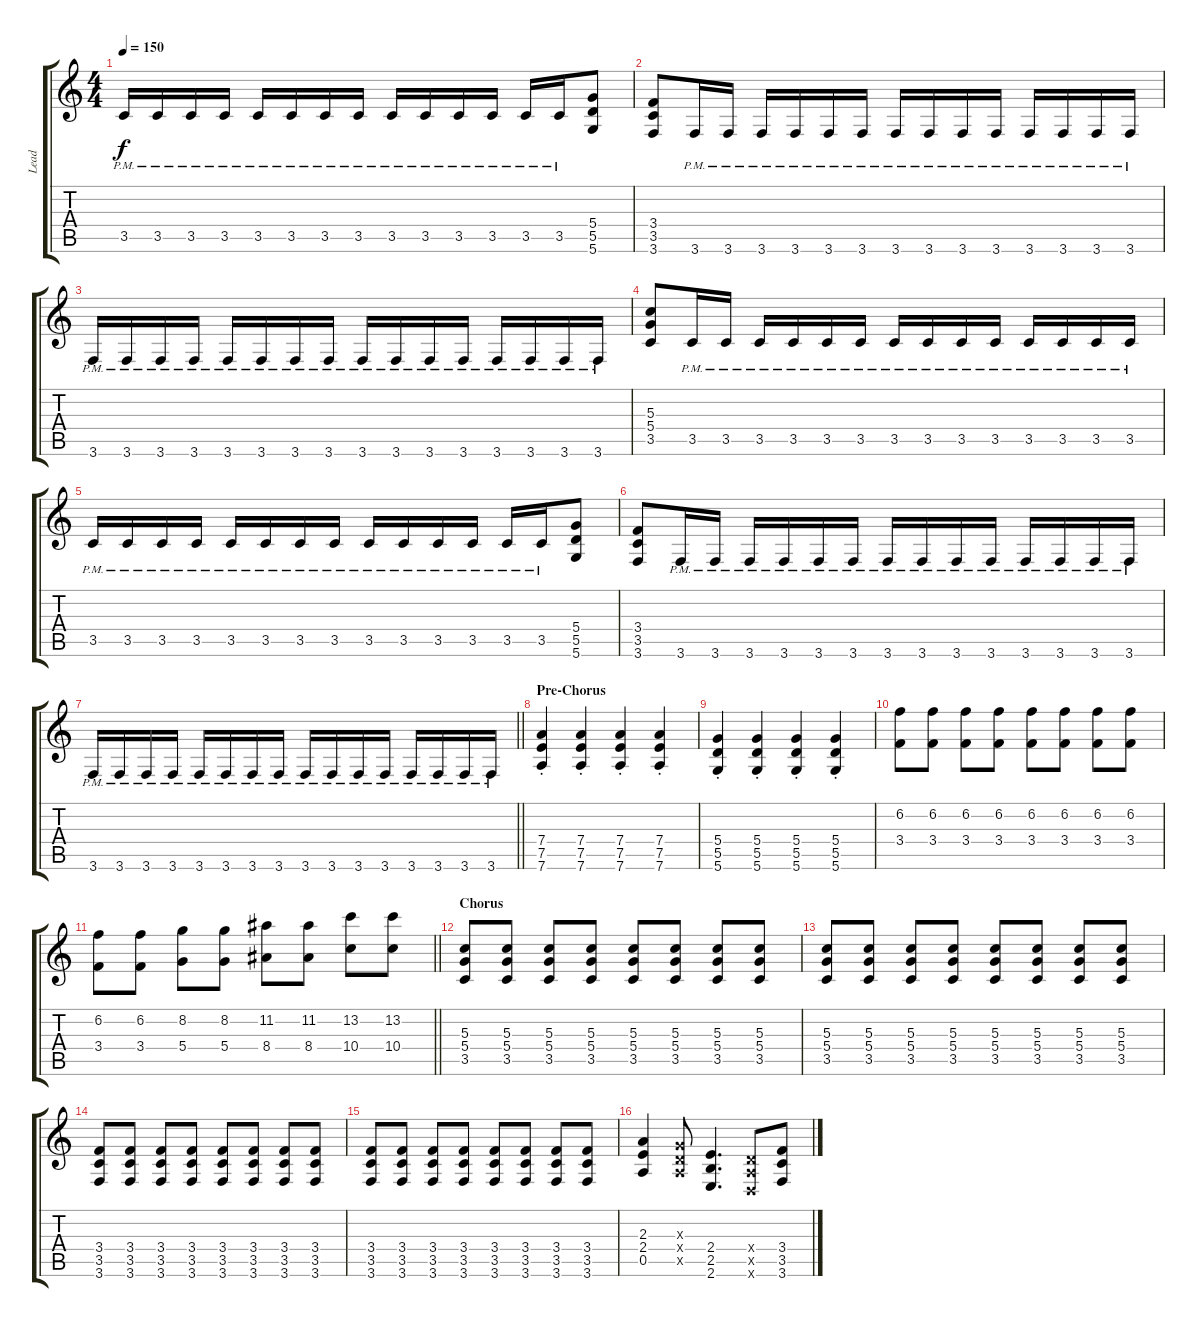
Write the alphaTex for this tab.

\track ("Lead" "Lead") {instrument distortionguitar}
\staff {score tabs}
\tuning (E4 B3 G3 D3 A2 D2) {hide}
\ts (4 4)
\tempo 150
\clef g2
\ks c
3.5{pm}.16{dy f} 3.5{pm}.16 3.5{pm}.16 3.5{pm}.16 3.5{pm}.16 3.5{pm}.16 3.5{pm}.16 3.5{pm}.16 3.5{pm}.16 3.5{pm}.16 3.5{pm}.16 3.5{pm}.16 3.5{pm}.16 3.5{pm}.16 (5.4 5.5 5.6).8 |
(3.4 3.5 3.6).8 3.6{pm}.16 3.6{pm}.16 3.6{pm}.16 3.6{pm}.16 3.6{pm}.16 3.6{pm}.16 3.6{pm}.16 3.6{pm}.16 3.6{pm}.16 3.6{pm}.16 3.6{pm}.16 3.6{pm}.16 3.6{pm}.16 3.6{pm}.16 |
3.6{pm}.16 3.6{pm}.16 3.6{pm}.16 3.6{pm}.16 3.6{pm}.16 3.6{pm}.16 3.6{pm}.16 3.6{pm}.16 3.6{pm}.16 3.6{pm}.16 3.6{pm}.16 3.6{pm}.16 3.6{pm}.16 3.6{pm}.16 3.6{pm}.16 3.6{pm}.16 |
(5.3 5.4 3.5).8 3.5{pm}.16 3.5{pm}.16 3.5{pm}.16 3.5{pm}.16 3.5{pm}.16 3.5{pm}.16 3.5{pm}.16 3.5{pm}.16 3.5{pm}.16 3.5{pm}.16 3.5{pm}.16 3.5{pm}.16 3.5{pm}.16 3.5{pm}.16 |
3.5{pm}.16 3.5{pm}.16 3.5{pm}.16 3.5{pm}.16 3.5{pm}.16 3.5{pm}.16 3.5{pm}.16 3.5{pm}.16 3.5{pm}.16 3.5{pm}.16 3.5{pm}.16 3.5{pm}.16 3.5{pm}.16 3.5{pm}.16 (5.4 5.5 5.6).8 |
(3.4 3.5 3.6).8 3.6{pm}.16 3.6{pm}.16 3.6{pm}.16 3.6{pm}.16 3.6{pm}.16 3.6{pm}.16 3.6{pm}.16 3.6{pm}.16 3.6{pm}.16 3.6{pm}.16 3.6{pm}.16 3.6{pm}.16 3.6{pm}.16 3.6{pm}.16 |
\barLineRight lightlight
3.6{pm}.16 3.6{pm}.16 3.6{pm}.16 3.6{pm}.16 3.6{pm}.16 3.6{pm}.16 3.6{pm}.16 3.6{pm}.16 3.6{pm}.16 3.6{pm}.16 3.6{pm}.16 3.6{pm}.16 3.6{pm}.16 3.6{pm}.16 3.6{pm}.16 3.6{pm}.16 |
\section ("" "Pre-Chorus")
(7.4{st} 7.5{st} 7.6{st}).4 (7.4{st} 7.5{st} 7.6{st}).4 (7.4{st} 7.5{st} 7.6{st}).4 (7.4{st} 7.5{st} 7.6{st}).4 |
(5.4{st} 5.5{st} 5.6{st}).4 (5.4{st} 5.5{st} 5.6{st}).4 (5.4{st} 5.5{st} 5.6{st}).4 (5.4{st} 5.5{st} 5.6{st}).4 |
(6.2 3.4).8 (6.2 3.4).8 (6.2 3.4).8 (6.2 3.4).8 (6.2 3.4).8 (6.2 3.4).8 (6.2 3.4).8 (6.2 3.4).8 |
\barLineRight lightlight
(6.2 3.4).8 (6.2 3.4).8 (8.2 5.4).8 (8.2 5.4).8 (11.2 8.4).8 (11.2 8.4).8 (13.2 10.4).8 (13.2 10.4).8 |
\section ("" "Chorus")
(5.3 5.4 3.5).8 (5.3 5.4 3.5).8 (5.3 5.4 3.5).8 (5.3 5.4 3.5).8 (5.3 5.4 3.5).8 (5.3 5.4 3.5).8 (5.3 5.4 3.5).8 (5.3 5.4 3.5).8 |
(5.3 5.4 3.5).8 (5.3 5.4 3.5).8 (5.3 5.4 3.5).8 (5.3 5.4 3.5).8 (5.3 5.4 3.5).8 (5.3 5.4 3.5).8 (5.3 5.4 3.5).8 (5.3 5.4 3.5).8 |
(3.4 3.5 3.6).8 (3.4 3.5 3.6).8 (3.4 3.5 3.6).8 (3.4 3.5 3.6).8 (3.4 3.5 3.6).8 (3.4 3.5 3.6).8 (3.4 3.5 3.6).8 (3.4 3.5 3.6).8 |
(3.4 3.5 3.6).8 (3.4 3.5 3.6).8 (3.4 3.5 3.6).8 (3.4 3.5 3.6).8 (3.4 3.5 3.6).8 (3.4 3.5 3.6).8 (3.4 3.5 3.6).8 (3.4 3.5 3.6).8 |
(2.3 2.4 0.5).4 (0.3{x} 0.4{x} 0.5{x}).8 (2.4 2.5 2.6).4{d} (0.4{x} 0.5{x} 0.6{x}).8 (3.4 3.5 3.6).8
